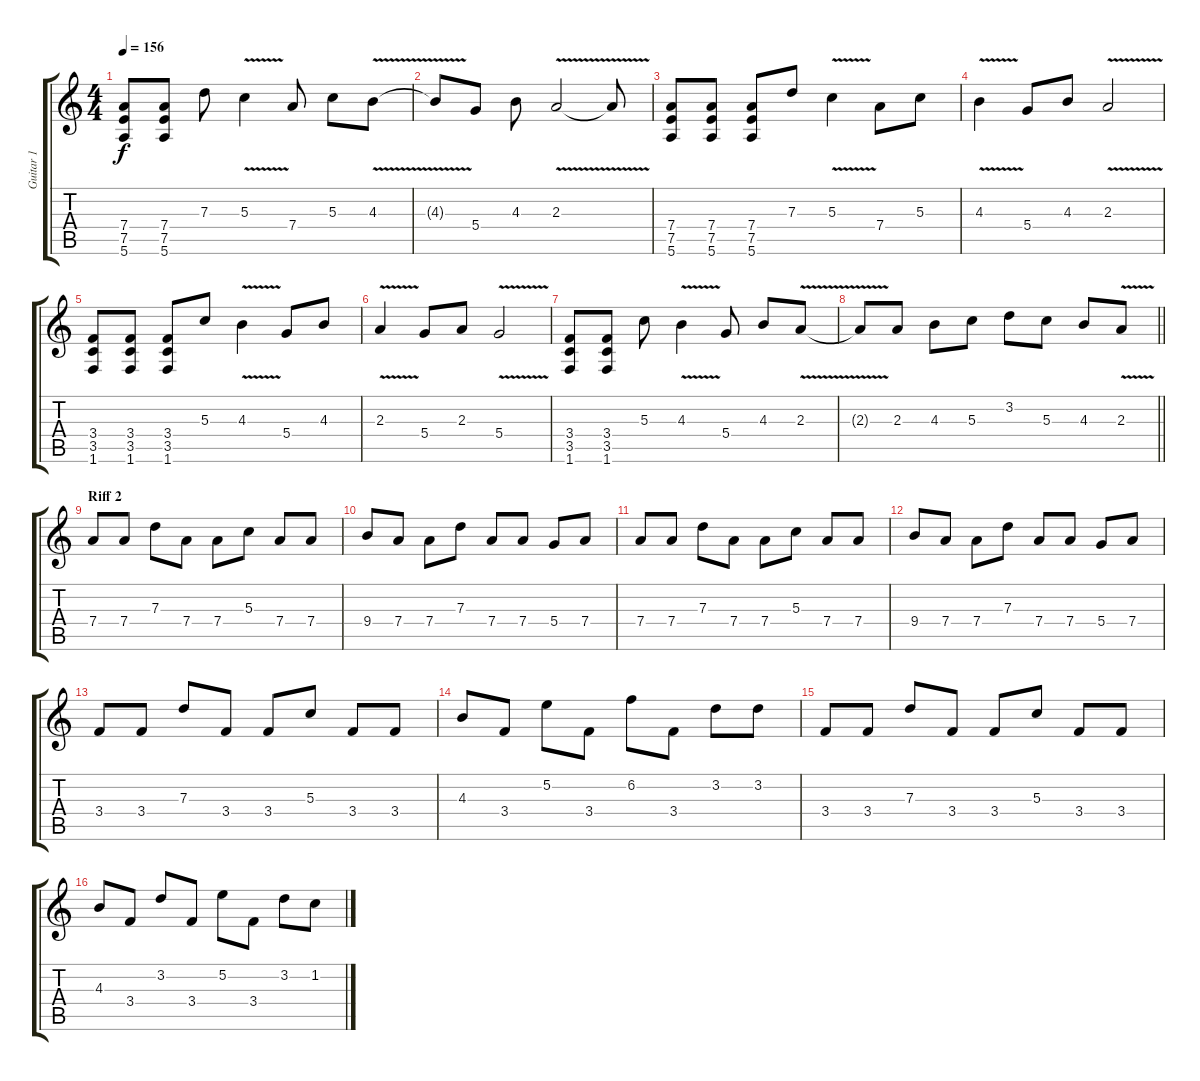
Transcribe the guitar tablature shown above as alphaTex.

\track ("Guitar 1" "Guitar 1") {instrument distortionguitar}
\staff {score tabs}
\tuning (E4 B3 G3 D3 A2 E2) {hide}
\ts (4 4)
\tempo 156
\clef g2
\ks c
(7.4 7.5 5.6).8{dy f} (7.4 7.5 5.6).8 7.3.8 5.3{v}.4 7.4.8 5.3.8 4.3{v}.8 |
4.3{v t}.8 5.4.8 4.3.8 2.3{v}.2 2.3{t}.8 |
(7.4 7.5 5.6).8 (7.4 7.5 5.6).8 (7.4 7.5 5.6).8 7.3.8 5.3{v}.4 7.4.8 5.3.8 |
4.3{v}.4 5.4.8 4.3.8 2.3{v}.2 |
(3.4 3.5 1.6).8 (3.4 3.5 1.6).8 (3.4 3.5 1.6).8 5.3.8 4.3{v}.4 5.4.8 4.3.8 |
2.3{v}.4 5.4.8 2.3.8 5.4{v}.2 |
(3.4 3.5 1.6).8 (3.4 3.5 1.6).8 5.3.8 4.3{v}.4 5.4.8 4.3.8 2.3{v}.8 |
\barLineRight lightlight
2.3{v t}.8 2.3.8 4.3.8 5.3.8 3.2.8 5.3.8 4.3.8 2.3{v}.8 |
\section ("" "Riff 2")
7.4.8 7.4.8 7.3.8 7.4.8 7.4.8 5.3.8 7.4.8 7.4.8 |
9.4.8 7.4.8 7.4.8 7.3.8 7.4.8 7.4.8 5.4.8 7.4.8 |
7.4.8 7.4.8 7.3.8 7.4.8 7.4.8 5.3.8 7.4.8 7.4.8 |
9.4.8 7.4.8 7.4.8 7.3.8 7.4.8 7.4.8 5.4.8 7.4.8 |
3.4.8 3.4.8 7.3.8 3.4.8 3.4.8 5.3.8 3.4.8 3.4.8 |
4.3.8 3.4.8 5.2.8 3.4.8 6.2.8 3.4.8 3.2.8 3.2.8 |
3.4.8 3.4.8 7.3.8 3.4.8 3.4.8 5.3.8 3.4.8 3.4.8 |
4.3.8 3.4.8 3.2.8 3.4.8 5.2.8 3.4.8 3.2.8 1.2.8
